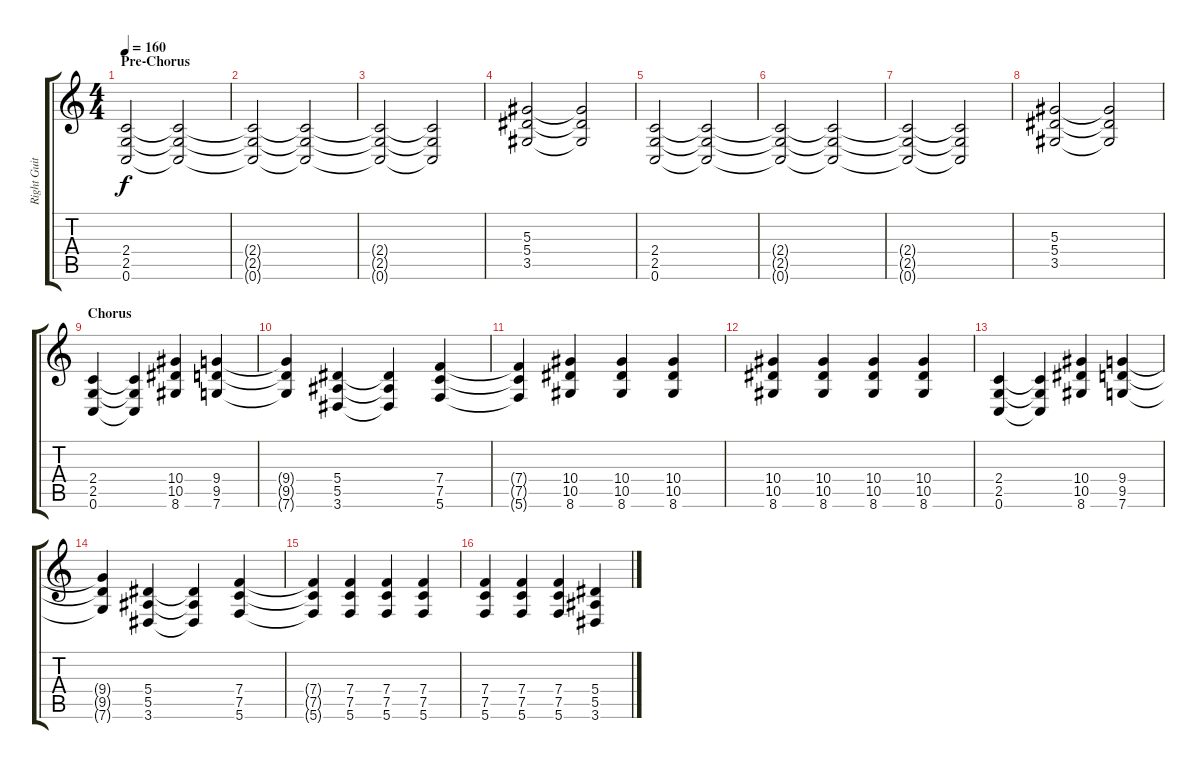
\track ("Right Guitar" "Right Guit") {instrument distortionguitar}
\staff {score tabs}
\tuning (C4 G3 Eb3 Bb2 F2 C2) {hide}
\ts (4 4)
\section ("" "Pre-Chorus")
\tempo 160
\clef g2
\ks c
(2.4 2.5 0.6).2{dy f} (2.4{t} 2.5{t} 0.6{t}).2 |
(2.4{t} 2.5{t} 0.6{t}).2 (2.4{t} 2.5{t} 0.6{t}).2 |
(2.4{t} 2.5{t} 0.6{t}).2 (2.4{t} 2.5{t} 0.6{t}).2 |
(5.3 5.4 3.5).2 (5.3{t} 5.4{t} 3.5{t}).2 |
(2.4 2.5 0.6).2 (2.4{t} 2.5{t} 0.6{t}).2 |
(2.4{t} 2.5{t} 0.6{t}).2 (2.4{t} 2.5{t} 0.6{t}).2 |
(2.4{t} 2.5{t} 0.6{t}).2 (2.4{t} 2.5{t} 0.6{t}).2 |
(5.3 5.4 3.5).2 (5.3{t} 5.4{t} 3.5{t}).2 |
\section ("" "Chorus")
(2.4 2.5 0.6).4 (2.4{t} 2.5{t} 0.6{t}).4 (10.4 10.5 8.6).4 (9.4 9.5 7.6).4 |
(9.4{t} 9.5{t} 7.6{t}).4 (5.4 5.5 3.6).4 (5.4{t} 5.5{t} 3.6{t}).4 (7.4 7.5 5.6).4 |
(7.4{t} 7.5{t} 5.6{t}).4 (10.4 10.5 8.6).4 (10.4 10.5 8.6).4 (10.4 10.5 8.6).4 |
(10.4 10.5 8.6).4 (10.4 10.5 8.6).4 (10.4 10.5 8.6).4 (10.4 10.5 8.6).4 |
(2.4 2.5 0.6).4 (2.4{t} 2.5{t} 0.6{t}).4 (10.4 10.5 8.6).4 (9.4 9.5 7.6).4 |
(9.4{t} 9.5{t} 7.6{t}).4 (5.4 5.5 3.6).4 (5.4{t} 5.5{t} 3.6{t}).4 (7.4 7.5 5.6).4 |
(7.4{t} 7.5{t} 5.6{t}).4 (7.4 7.5 5.6).4 (7.4 7.5 5.6).4 (7.4 7.5 5.6).4 |
(7.4 7.5 5.6).4 (7.4 7.5 5.6).4 (7.4 7.5 5.6).4 (5.4 5.5 3.6).4
